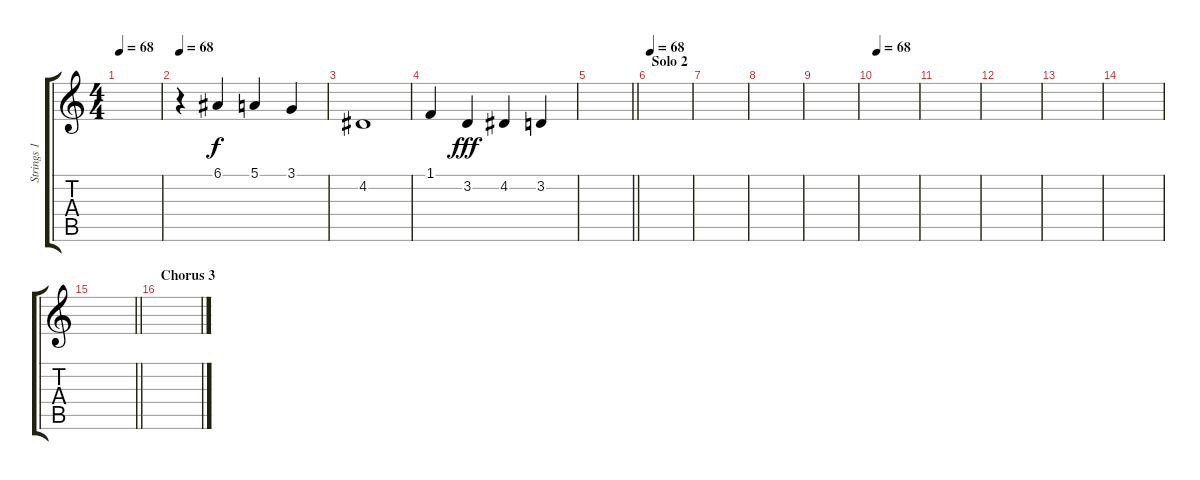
\track ("Strings 1" "Strings 1") {instrument stringensemble1}
\staff {score tabs}
\tuning (E4 B3 G3 D3 A2 D2) {hide}
\ts (4 4)
\tempo 68
\clef g2
\ks c
|
\tempo 68
r.4{volume 16} 6.1.4 5.1.4 3.1.4 |
4.2.1{dy f} |
1.1.4 3.2.4{dy fff} 4.2.4 3.2.4 |
\barLineRight lightlight
|
\section ("" "Solo 2")
\tempo 68
|
|
|
|
\tempo 68
|
|
|
|
|
\barLineRight lightlight
|
\section ("" "Chorus 3")
